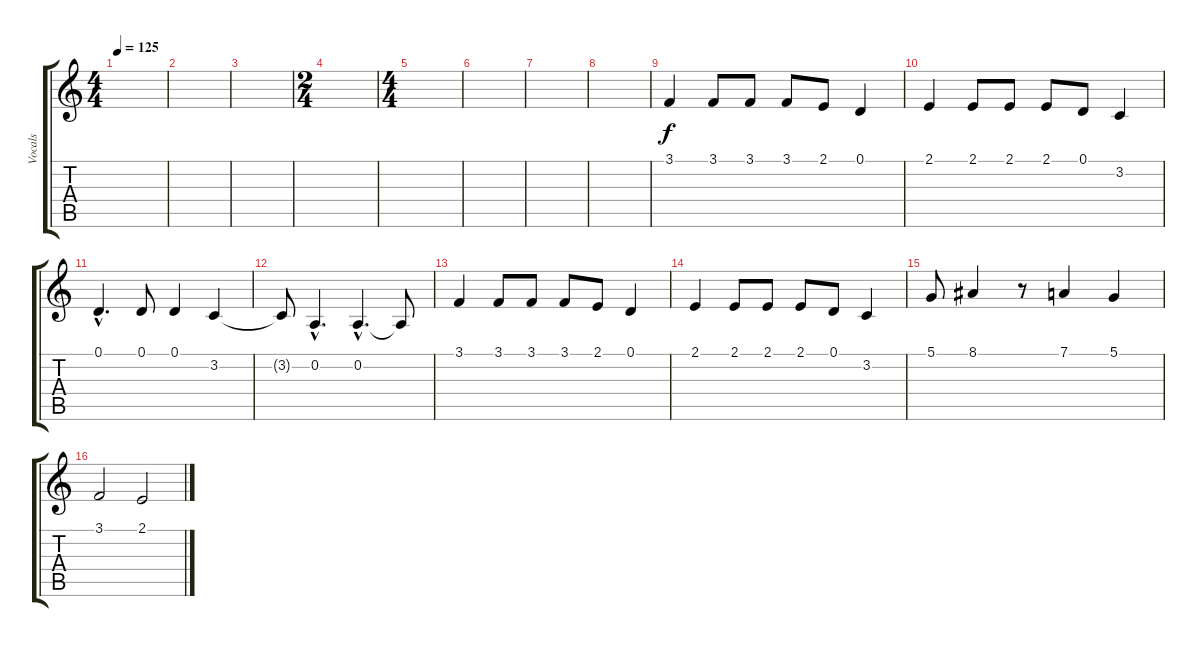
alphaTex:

\track ("Vocals" "Vocals") {instrument choiraahs}
\staff {score tabs}
\tuning (D4 A3 F3 C3 G2 D2) {hide}
\ts (4 4)
\tempo 125
\clef g2
\ks c
|
|
|
\ts (2 4)
|
\ts (4 4)
|
|
|
|
3.1.4 3.1.8 3.1.8 3.1.8 2.1.8 0.1.4 |
2.1.4 2.1.8 2.1.8 2.1.8 0.1.8 3.2.4 |
0.1{hac}.4{d} 0.1.8 0.1.4 3.2.4 |
3.2{t}.8 0.2{hac}.4{d} 0.2{hac}.4{d} 0.2{t}.8 |
3.1.4 3.1.8 3.1.8 3.1.8 2.1.8 0.1.4 |
2.1.4 2.1.8 2.1.8 2.1.8 0.1.8 3.2.4 |
5.1.8 8.1.4 r.8 7.1.4 5.1.4 |
3.1.2 2.1.2
